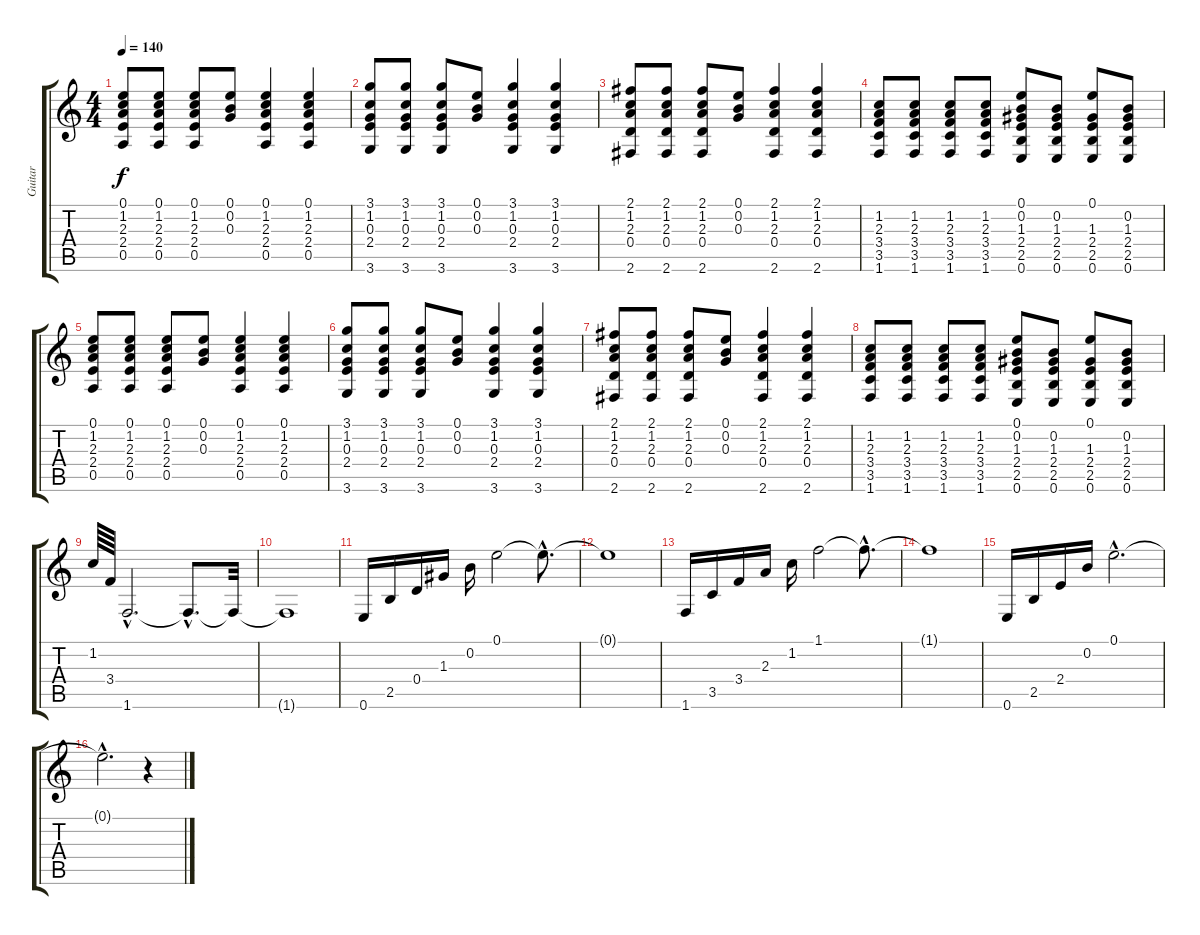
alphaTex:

\track ("Guitar" "Guitar") {instrument overdrivenguitar}
\staff {score tabs}
\tuning (E4 B3 G3 D3 A2 E2) {hide}
\ts (4 4)
\tempo 140
\clef g2
\ks c
(0.1 1.2 2.3 2.4 0.5).8{dy f} (0.1 1.2 2.3 2.4 0.5).8 (0.1 1.2 2.3 2.4 0.5).8 (0.1 0.2 0.3).8 (0.1 1.2 2.3 2.4 0.5).4 (0.1 1.2 2.3 2.4 0.5).4 |
(3.1 1.2 0.3 2.4 3.6).8 (3.1 1.2 0.3 2.4 3.6).8 (3.1 1.2 0.3 2.4 3.6).8 (0.1 0.2 0.3).8 (3.1 1.2 0.3 2.4 3.6).4 (3.1 1.2 0.3 2.4 3.6).4 |
(2.1 1.2 2.3 0.4 2.6).8 (2.1 1.2 2.3 0.4 2.6).8 (2.1 1.2 2.3 0.4 2.6).8 (0.1 0.2 0.3).8 (2.1 1.2 2.3 0.4 2.6).4 (2.1 1.2 2.3 0.4 2.6).4 |
(1.2 2.3 3.4 3.5 1.6).8 (1.2 2.3 3.4 3.5 1.6).8 (1.2 2.3 3.4 3.5 1.6).8 (1.2 2.3 3.4 3.5 1.6).8 (0.1 0.2 1.3 2.4 2.5 0.6).8 (0.2 1.3 2.4 2.5 0.6).8 (0.1 1.3 2.4 2.5 0.6).8 (0.2 1.3 2.4 2.5 0.6).8 |
(0.1 1.2 2.3 2.4 0.5).8 (0.1 1.2 2.3 2.4 0.5).8 (0.1 1.2 2.3 2.4 0.5).8 (0.1 0.2 0.3).8 (0.1 1.2 2.3 2.4 0.5).4 (0.1 1.2 2.3 2.4 0.5).4 |
(3.1 1.2 0.3 2.4 3.6).8 (3.1 1.2 0.3 2.4 3.6).8 (3.1 1.2 0.3 2.4 3.6).8 (0.1 0.2 0.3).8 (3.1 1.2 0.3 2.4 3.6).4 (3.1 1.2 0.3 2.4 3.6).4 |
(2.1 1.2 2.3 0.4 2.6).8 (2.1 1.2 2.3 0.4 2.6).8 (2.1 1.2 2.3 0.4 2.6).8 (0.1 0.2 0.3).8 (2.1 1.2 2.3 0.4 2.6).4 (2.1 1.2 2.3 0.4 2.6).4 |
(1.2 2.3 3.4 3.5 1.6).8 (1.2 2.3 3.4 3.5 1.6).8 (1.2 2.3 3.4 3.5 1.6).8 (1.2 2.3 3.4 3.5 1.6).8 (0.1 0.2 1.3 2.4 2.5 0.6).8 (0.2 1.3 2.4 2.5 0.6).8 (0.1 1.3 2.4 2.5 0.6).8 (0.2 1.3 2.4 2.5 0.6).8 |
1.2.64 3.4.64 1.6{hac}.2{d} 1.6{hac t}.8{d} 1.6{t}.32 |
1.6{t}.1 |
0.6.16 2.5.16 0.4.16 1.3.16 0.2.16 0.1.2 0.1{hac t}.8{d} |
0.1{t}.1 |
1.6.16 3.5.16 3.4.16 2.3.16 1.2.16 1.1.2 1.1{hac t}.8{d} |
1.1{t}.1 |
0.6.16 2.5.16 2.4.16 0.2.16 0.1{hac}.2{d} |
0.1{hac t}.2{d} r.4
